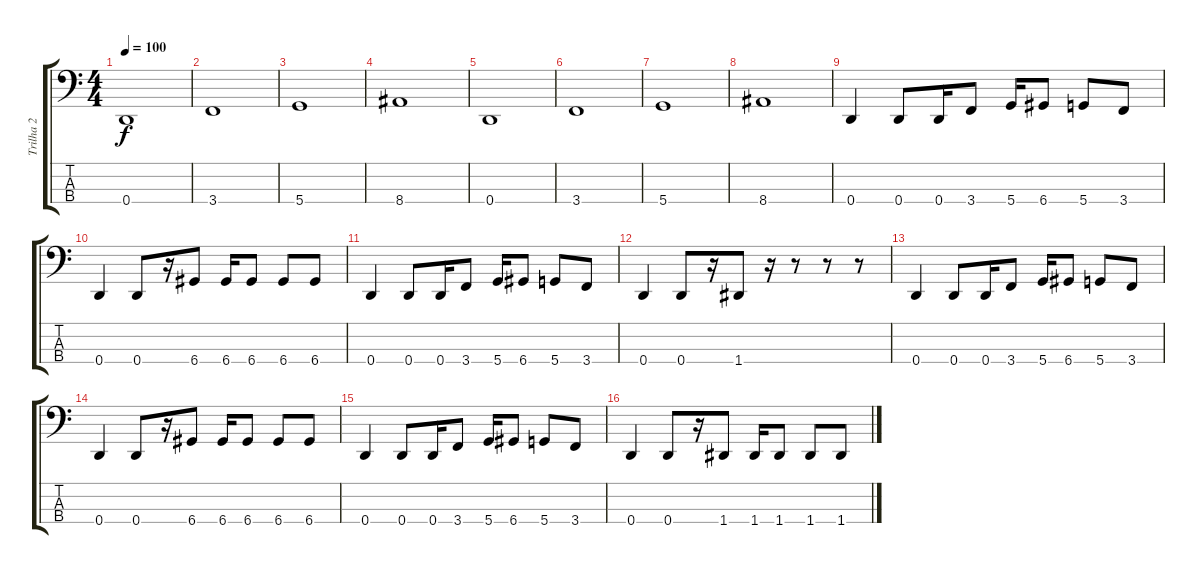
\track ("Trilha 2" "Trilha 2") {instrument electricbasspick}
\staff {score tabs}
\tuning (G2 D2 A1 D1) {hide}
\ts (4 4)
\tempo 100
\clef f4
\ks c
0.4.1{dy f instrument electricbassfinger} |
3.4.1 |
5.4.1 |
8.4.1 |
0.4.1 |
3.4.1 |
5.4.1 |
8.4.1 |
0.4.4 0.4.8 0.4.16 3.4.8 5.4.16 6.4.8 5.4.8 3.4.8 |
0.4.4 0.4.8 r.16 6.4.8 6.4.16 6.4.8 6.4.8 6.4.8 |
0.4.4 0.4.8 0.4.16 3.4.8 5.4.16 6.4.8 5.4.8 3.4.8 |
0.4.4 0.4.8 r.16 1.4.8 r.16 r.8 r.8 r.8 |
0.4.4 0.4.8 0.4.16 3.4.8 5.4.16 6.4.8 5.4.8 3.4.8 |
0.4.4 0.4.8 r.16 6.4.8 6.4.16 6.4.8 6.4.8 6.4.8 |
0.4.4 0.4.8 0.4.16 3.4.8 5.4.16 6.4.8 5.4.8 3.4.8 |
0.4.4 0.4.8 r.16 1.4.8 1.4.16 1.4.8 1.4.8 1.4.8
